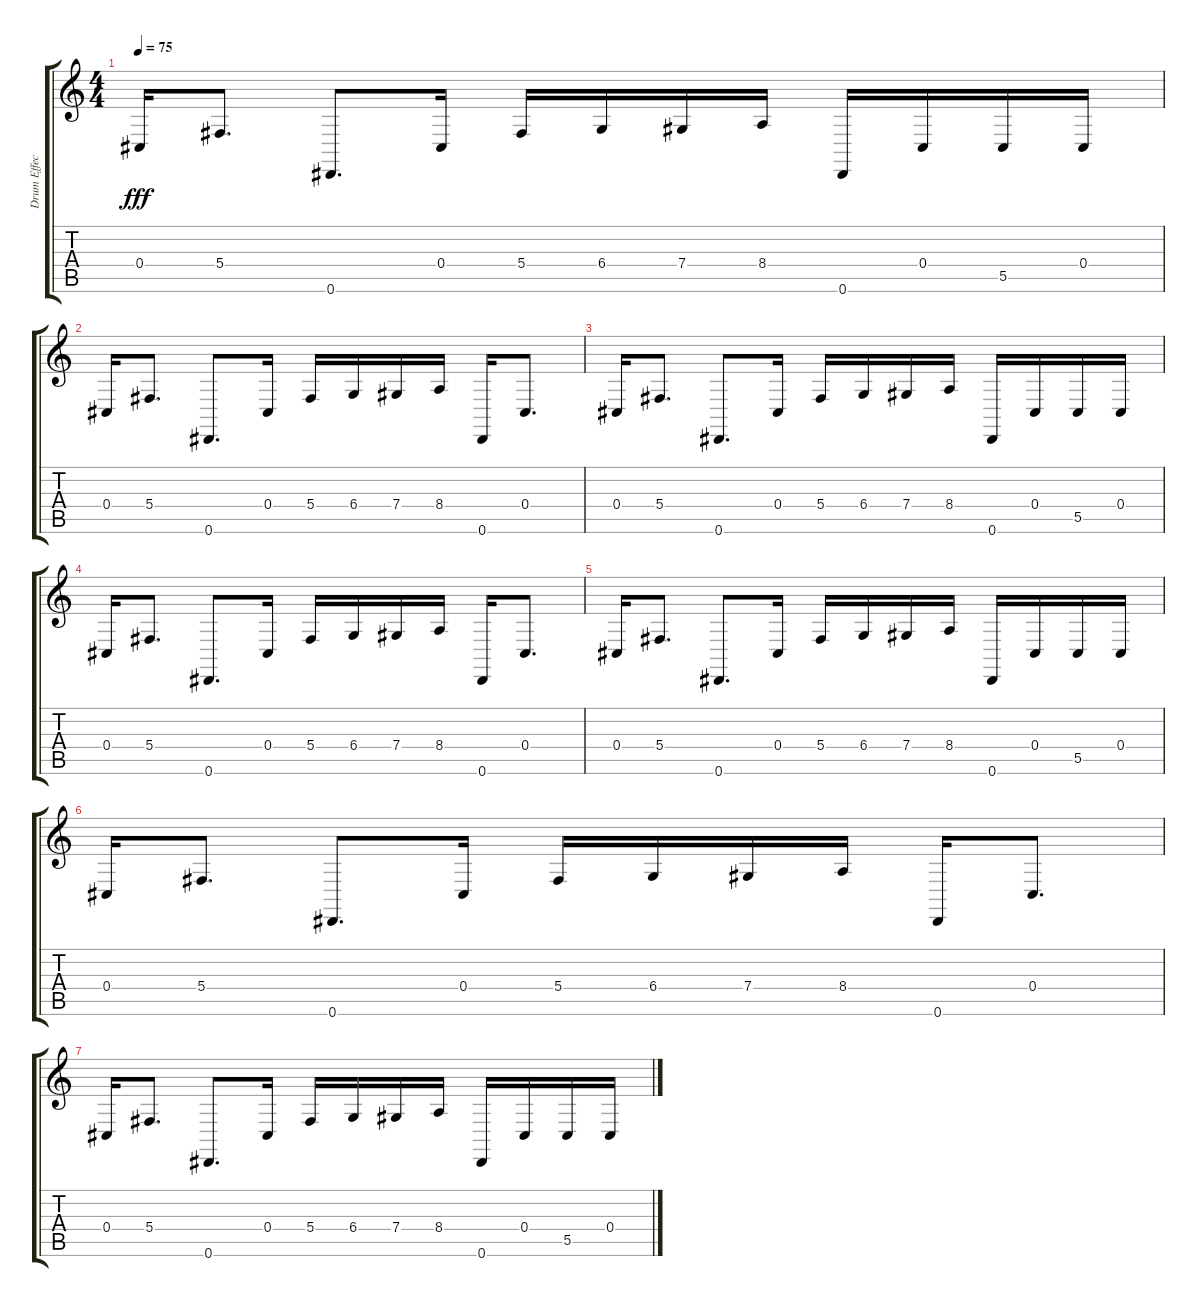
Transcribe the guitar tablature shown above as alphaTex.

\track ("Drum Effect" "Drum Effec") {instrument synthdrum}
\staff {score tabs}
\tuning (Eb4 Bb3 Gb3 Db3 Ab2 Eb2) {hide}
\ts (4 4)
\tempo 75
\clef g2
\ks c
0.4.16{dy fff} 5.4.8{d} 0.6.8{d} 0.4.16 5.4.16 6.4.16 7.4.16 8.4.16 0.6.16 0.4.16 5.5.16 0.4.16 |
0.4.16 5.4.8{d} 0.6.8{d} 0.4.16 5.4.16 6.4.16 7.4.16 8.4.16 0.6.16 0.4.8{d} |
0.4.16 5.4.8{d} 0.6.8{d} 0.4.16 5.4.16 6.4.16 7.4.16 8.4.16 0.6.16 0.4.16 5.5.16 0.4.16 |
0.4.16 5.4.8{d} 0.6.8{d} 0.4.16 5.4.16 6.4.16 7.4.16 8.4.16 0.6.16 0.4.8{d} |
0.4.16 5.4.8{d} 0.6.8{d} 0.4.16 5.4.16 6.4.16 7.4.16 8.4.16 0.6.16 0.4.16 5.5.16 0.4.16 |
0.4.16 5.4.8{d} 0.6.8{d} 0.4.16 5.4.16 6.4.16 7.4.16 8.4.16 0.6.16 0.4.8{d} |
0.4.16 5.4.8{d} 0.6.8{d} 0.4.16 5.4.16 6.4.16 7.4.16 8.4.16 0.6.16 0.4.16 5.5.16 0.4.16
